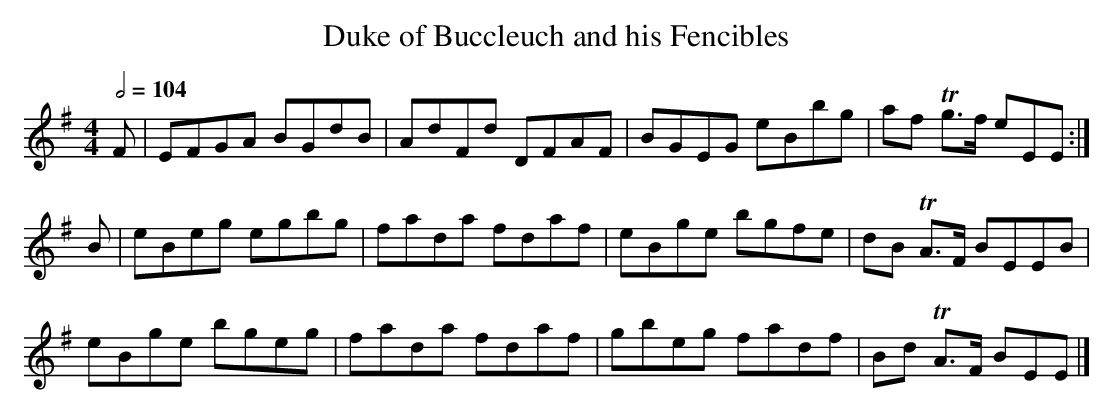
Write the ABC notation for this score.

X:1
T:Duke of Buccleuch and his Fencibles
M:4/4
L:1/8
Q:1/2=104
K:E Minor
F|EFGA BGdB|AdFd DFAF|BGEG eBbg|af Tg>f eEE:|
B|eBeg egbg|fada fdaf|eBge bgfe|dB TA>F BEEB|
  eBge bgeg|fada fdaf|gbeg fadf|Bd TA>F BEE|]
